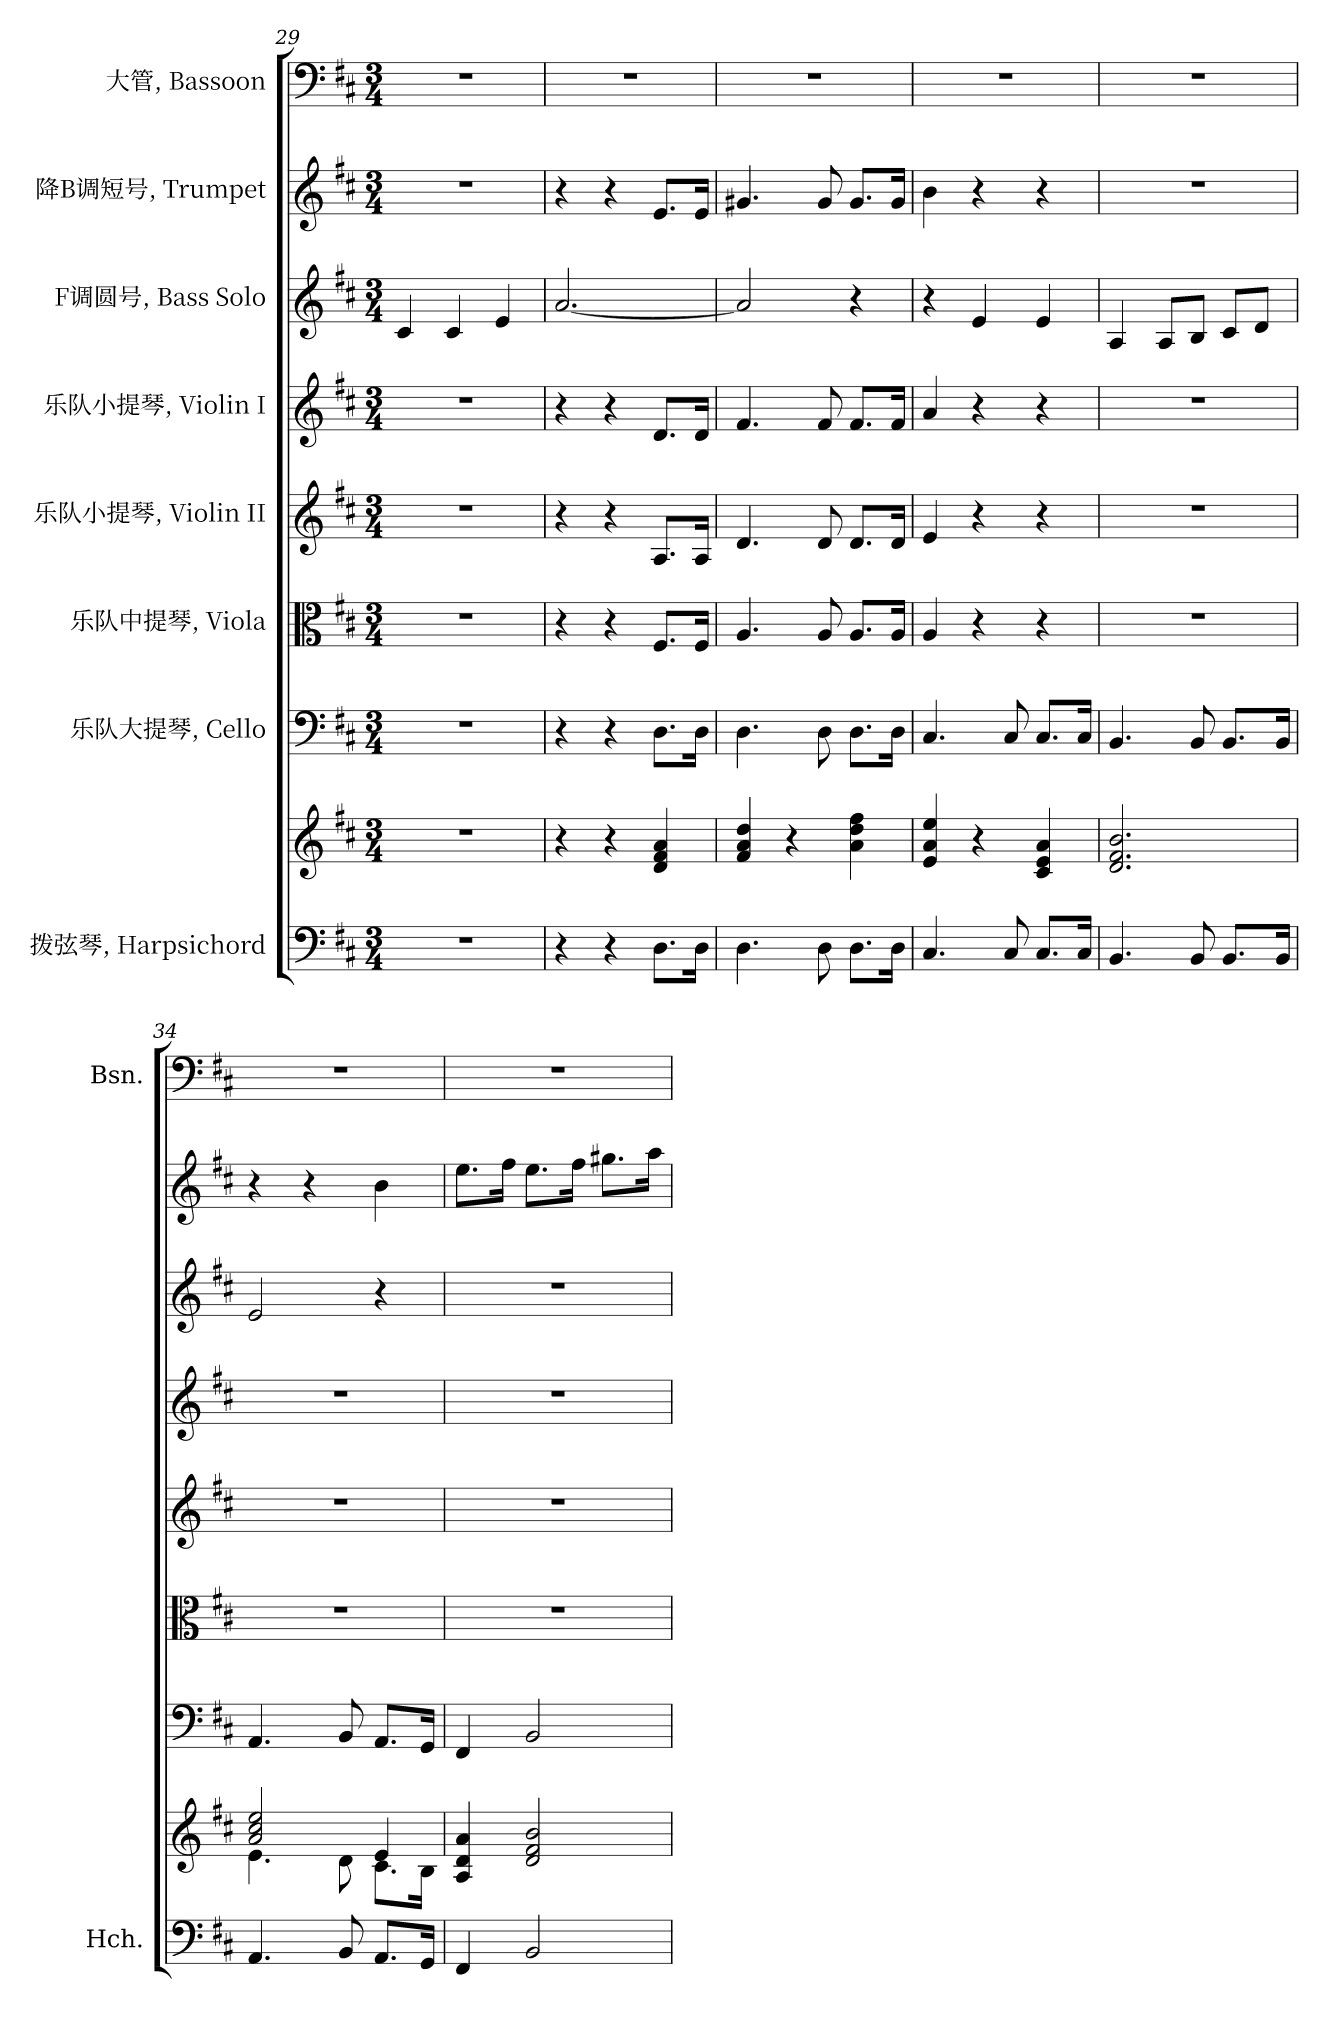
**kern	**kern	**kern	**kern	**kern	**kern	**kern	**kern	**kern
*part8	*part8	*part7	*part6	*part5	*part4	*part3	*part2	*part1
*staff9	*staff8	*staff7	*staff6	*staff5	*staff4	*staff3	*staff2	*staff1
*I"拨弦琴, Harpsichord	*	*I"乐队大提琴, Cello	*I"乐队中提琴, Viola	*I"乐队小提琴, Violin II	*I"乐队小提琴, Violin I	*I"F调圆号, Bass Solo	*I"降B调短号, Trumpet	*I"大管, Bassoon
*I'Hch.	*	*	*	*	*	*	*	*I'Bsn.
*clefF4	*clefG2	*clefF4	*clefC3	*clefG2	*clefG2	*clefG2	*clefG2	*clefF4
*	*	*	*	*	*	*ITrd4c7	*ITrd1c2	*
*k[f#c#]	*k[f#c#]	*k[f#c#]	*k[f#c#]	*k[f#c#]	*k[f#c#]	*k[f#]	*k[]	*k[f#c#]
*M3/4	*M3/4	*M3/4	*M3/4	*M3/4	*M3/4	*M3/4	*M3/4	*M3/4
=29	=29	=29	=29	=29	=29	=29	=29	=29
2.r	2.r	2.r	2.r	2.r	2.r	4F#/	2.r	2.r
.	.	.	.	.	.	4F#/	.	.
.	.	.	.	.	.	4A/	.	.
=30	=30	=30	=30	=30	=30	=30	=30	=30
4r	4r	4r	4r	4r	4r	[2.d/	4r	2.r
4r	4r	4r	4r	4r	4r	.	4r	.
8.D\L	4d/ 4f#/ 4a/	8.D\L	8.F#/L	8.A/L	8.d/L	.	8.d/L	.
16D\Jk	.	16D\Jk	16F#/Jk	16A/Jk	16d/Jk	.	16d/Jk	.
!!LO:PB:g=z
=31	=31	=31	=31	=31	=31	=31	=31	=31
4.D\	4f#/ 4a/ 4dd/	4.D\	4.A/	4.d/	4.f#/	2d/]	4.f#X/	2.r
.	4r	.	.	.	.	.	.	.
8D\	.	8D\	8A/	8d/	8f#/	.	8f#/	.
8.D\L	4a\ 4dd\ 4ff#\	8.D\L	8.A/L	8.d/L	8.f#/L	4r	8.f#/L	.
16D\Jk	.	16D\Jk	16A/Jk	16d/Jk	16f#/Jk	.	16f#/Jk	.
=32	=32	=32	=32	=32	=32	=32	=32	=32
4.C#/	4e/ 4a/ 4ee/	4.C#/	4A/	4e/	4a/	4r	4a\	2.r
.	4r	.	4r	4r	4r	4A/	4r	.
8C#/	.	8C#/	.	.	.	.	.	.
8.C#/L	4c#/ 4e/ 4a/	8.C#/L	4r	4r	4r	4A/	4r	.
16C#/Jk	.	16C#/Jk	.	.	.	.	.	.
=33	=33	=33	=33	=33	=33	=33	=33	=33
4.BB/	2.d/ 2.f#/ 2.b/	4.BB/	2.r	2.r	2.r	4D/	2.r	2.r
.	.	.	.	.	.	8D/L	.	.
8BB/	.	8BB/	.	.	.	8E/J	.	.
8.BB/L	.	8.BB/L	.	.	.	8F#/L	.	.
.	.	.	.	.	.	8G/J	.	.
16BB/Jk	.	16BB/Jk	.	.	.	.	.	.
=34	=34	=34	=34	=34	=34	=34	=34	=34
*	*^	*	*	*	*	*	*	*
4.AA/	2a/ 2cc#/ 2ee/	4.e\	4.AA/	2.r	2.r	2.r	2A/	4r	2.r
.	.	.	.	.	.	.	.	4r	.
8BB/	.	8d\	8BB/	.	.	.	.	.	.
8.AA/L	4e/	8.c#\L	8.AA/L	.	.	.	4r	4a\	.
16GG/Jk	.	16B\Jk	16GG/Jk	.	.	.	.	.	.
*	*v	*v	*	*	*	*	*	*	*
=35	=35	=35	=35	=35	=35	=35	=35	=35
4FF#/	4A/ 4d/ 4a/	4FF#/	2.r	2.r	2.r	2.r	8.dd\L	2.r
.	.	.	.	.	.	.	16ee\Jk	.
2BB/	2d/ 2f#/ 2b/	2BB/	.	.	.	.	8.dd\L	.
.	.	.	.	.	.	.	16ee\Jk	.
.	.	.	.	.	.	.	8.ff#X\L	.
.	.	.	.	.	.	.	16gg\Jk	.
=	=	=	=	=	=	=	=	=
*-	*-	*-	*-	*-	*-	*-	*-	*-
